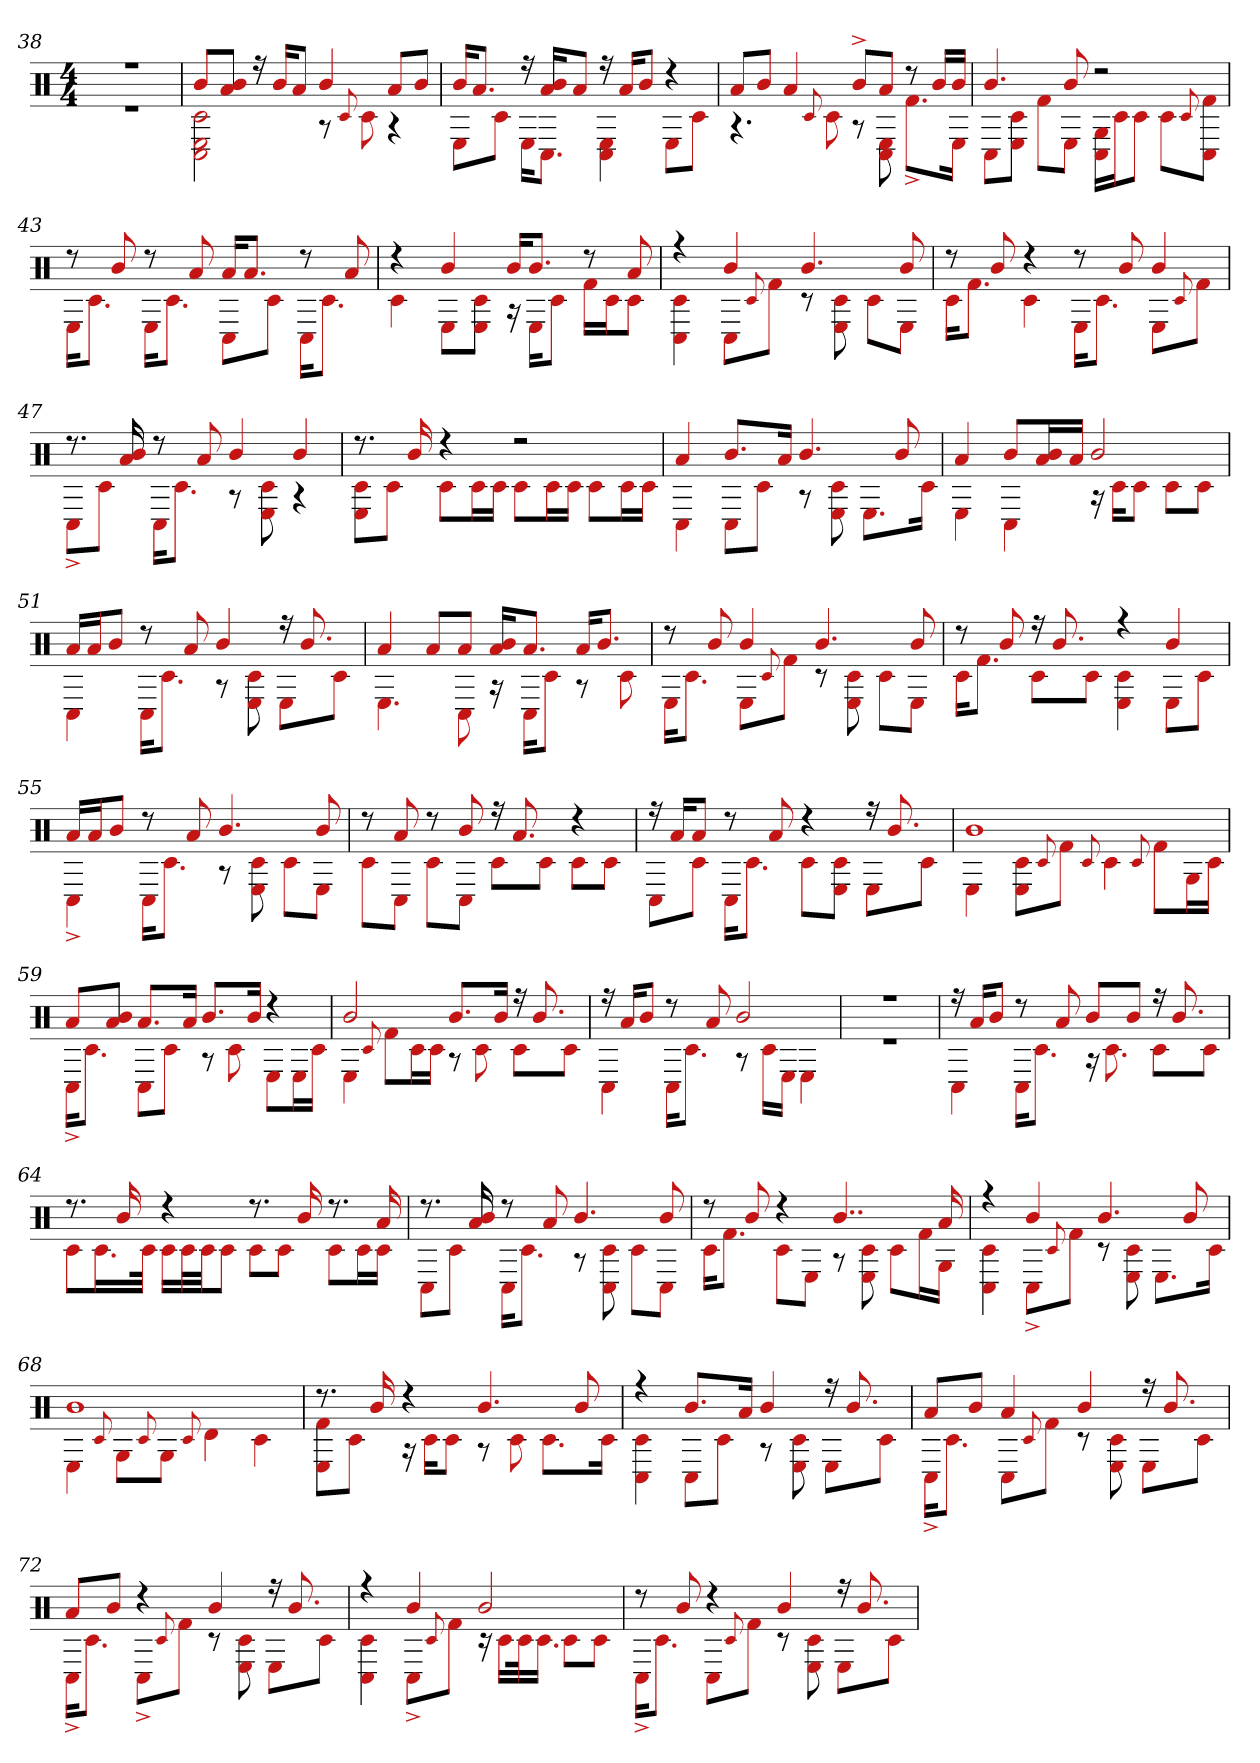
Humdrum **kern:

**kern
*part1
*staff1
*clefX
*k[]
*M4/4
=38
*^
1r	1r
=39	=39
8bL	2E 2c# 2C#
8a 8bJ	.
16r	.
16bKL	.
8aJ	.
4b	8r
.	8qqc#
.	8c#
8aL	4r
8bJ	.
=40	=40
16bKL	8EL
8.aJ	.
.	8c#J
16r	16EKL
16a 16bKL	8.C#J
8aJ	.
16r	4E 4C#
16aKL	.
8bJ	.
4r	8EL
.	8c#J
=41	=41
8aL	4.r
8bJ	.
4a	.
.	8qqc#
.	8c#
8b^L	8r
8aJ	8C# 8E
8r	8.f#^L
16bLL	.
16bJJ	16EJk
=42	=42
4.b	8C#L
.	8c# 8EJ
.	8f#L
8b	8EJ
2r	16C# 16GLL
.	16c#J
.	8c#J
.	8c#L
.	8qqc#
.	8C# 8f#J
=43	=43
8r	16EKL
.	8.c#J
8b	.
8r	16EKL
.	8.c#J
8a	.
16aKL	8C#L
8.aJ	.
.	8c#J
8r	16C#KL
.	8.c#J
8a	.
=44	=44
4r	4c#
4b	8EL
.	8E 8c#J
16bKL	16r
8.bJ	16EKL
.	8c#J
8r	16f#LL
.	16c#J
8a	8c#J
=45	=45
4r	4C# 4c#
4b	8C#L
.	8qqc#
.	8f#J
4.b	8r
.	8c# 8E
.	8c#L
8b	8EJ
=46	=46
8r	16c#KL
.	8.f#J
8b	.
4r	4c#
8r	16EKL
.	8.c#J
8b	.
4b	8EL
.	8qqc#
.	8f#J
=47	=47
8.r	8C#^L
.	8c#J
16b 16a	.
8r	16C#KL
.	8.c#J
8a	.
4b	8r
.	8c# 8E
4b	4r
=48	=48
8.r	8c# 8EL
.	8c#J
16b	.
4r	8c#L
.	16c#L
.	16c#JJ
2r	8c#L
.	16c#L
.	16c#JJ
.	8c#L
.	16c#L
.	16c#JJ
=49	=49
4a	4C#
8.bL	8C#L
.	8c#J
16aJk	.
4.b	8r
.	8c# 8E
.	8.EL
8b	.
.	16c#Jk
=50	=50
4a	4E
8bL	4C#
16a 16bL	.
16aJJ	.
2b	16r
.	16c#KL
.	8c#J
.	8c#L
.	8c#J
=51	=51
16aLL	4C#
16aJ	.
8bJ	.
8r	16C#KL
.	8.c#J
8a	.
4b	8r
.	8c# 8E
16r	8EL
8.b	.
.	8c#J
=52	=52
4a	4.E
8aL	.
8aJ	8C#
16a 16bKL	16r
8.aJ	16C#KL
.	8c#J
16aKL	8r
8.bJ	.
.	8c#
=53	=53
8r	16EKL
.	8.c#J
8b	.
4b	8EL
.	8qqc#
.	8f#J
4.b	8r
.	8c# 8E
.	8c#L
8b	8EJ
=54	=54
8r	16c#KL
.	8.f#J
8b	.
16r	8c#L
8.b	.
.	8c#J
4r	4E 4c#
4b	8EL
.	8c#J
=55	=55
16aLL	4C#^
16aJ	.
8bJ	.
8r	16C#KL
.	8.c#J
8a	.
4.b	8r
.	8c# 8E
.	8c#L
8b	8EJ
=56	=56
8r	8c#L
8a	8C#J
8r	8c#L
8b	8C#J
16r	8c#L
8.a	.
.	8c#J
4r	8c#L
.	8c#J
=57	=57
16r	8C#L
16aKL	.
8aJ	8c#J
8r	16C#KL
.	8.c#J
8a	.
4r	8c#L
.	8c# 8EJ
16r	8EL
8.b	.
.	8c#J
=58	=58
1b	4E
.	8c# 8EL
.	8qqc#
.	8f#J
.	8qqc#
.	4c#
.	8qqc#
.	8f#L
.	16GL
.	16c#JJ
=59	=59
8aL	16C#^KL
.	8.c#J
8b 8aJ	.
8.aL	8C#L
.	8c#J
16aJk	.
8.bL	8r
.	8c#
16bJk	.
4r	8EL
.	16EL
.	16c#JJ
=60	=60
2b	4E
.	8qqc#
.	8f#L
.	16c#L
.	16c#JJ
8.bL	8r
.	8c#
16bJk	.
16r	8c#L
8.b	.
.	8c#J
=61	=61
16r	4C#
16aKL	.
8bJ	.
8r	16C#KL
.	8.c#J
8a	.
2b	8r
.	16c#LL
.	16EJJ
.	4E
=62	=62
1r	1r
=63	=63
16r	4C#
16aKL	.
8bJ	.
8r	16C#KL
.	8.c#J
8a	.
8bL	16r
.	8.c#
8bJ	.
16r	8c#L
8.b	.
.	8c#J
=64	=64
8.r	8c#L
.	16.c#L
16b	.
.	32c#JJk
4r	16c#LL
.	32c#L
.	32c#JJ
.	8c#J
8.r	8c#L
.	8c#J
16b	.
8.r	8c#L
.	16c#L
16a	16c#JJ
=65	=65
8.r	8C#L
.	8c#J
16b 16a	.
8r	16C#KL
.	8.c#J
8a	.
4.b	8r
.	8c# 8C#
.	8c#L
8b	8C#J
=66	=66
8r	16c#KL
.	8.f#J
8b	.
4r	8c#L
.	8EJ
4..b	8r
.	8c# 8E
.	8c#L
.	16f#L
16a	16GJJ
=67	=67
4r	4C# 4c#
4b	8C#^L
.	8qqc#
.	8f#J
4.b	8r
.	8c# 8E
.	8.EL
8b	.
.	16c#Jk
=68	=68
1b	4E
.	8qqc#
.	8GL
.	8qqc#
.	8GJ
.	8qqc#
.	4d
.	4c#
=69	=69
8.r	8f# 8EL
.	8c#J
16b	.
4r	16r
.	16c#KL
.	8c#J
4.b	8r
.	8c#
.	8.c#L
8b	.
.	16c#Jk
=70	=70
4r	4C# 4c#
8.bL	8C#L
.	8c#J
16aJk	.
4b	8r
.	8c# 8E
16r	8EL
8.b	.
.	8c#J
=71	=71
8aL	16C#^KL
.	8.c#J
8bJ	.
4a	8C#L
.	8qqc#
.	8f#J
4b	8r
.	8c# 8E
16r	8EL
8.b	.
.	8c#J
=72	=72
8aL	16C#^KL
.	8.c#J
8bJ	.
4r	8C#^L
.	8qqc#
.	8f#J
4b	8r
.	8c# 8E
16r	8EL
8.b	.
.	8c#J
=73	=73
4r	4C# 4c#
4b	8C#^L
.	8qqc#
.	8f#J
2b	16r
.	16c#LL
.	32c#k
.	16.c#JJ
.	8c#L
.	8c#J
=74	=74
8r	16C#^KL
.	8.c#J
8b	.
4r	8C#L
.	8qqc#
.	8f#J
4b	8r
.	8c# 8E
16r	8EL
8.b	.
.	8c#J
*v	*v
=
*-
